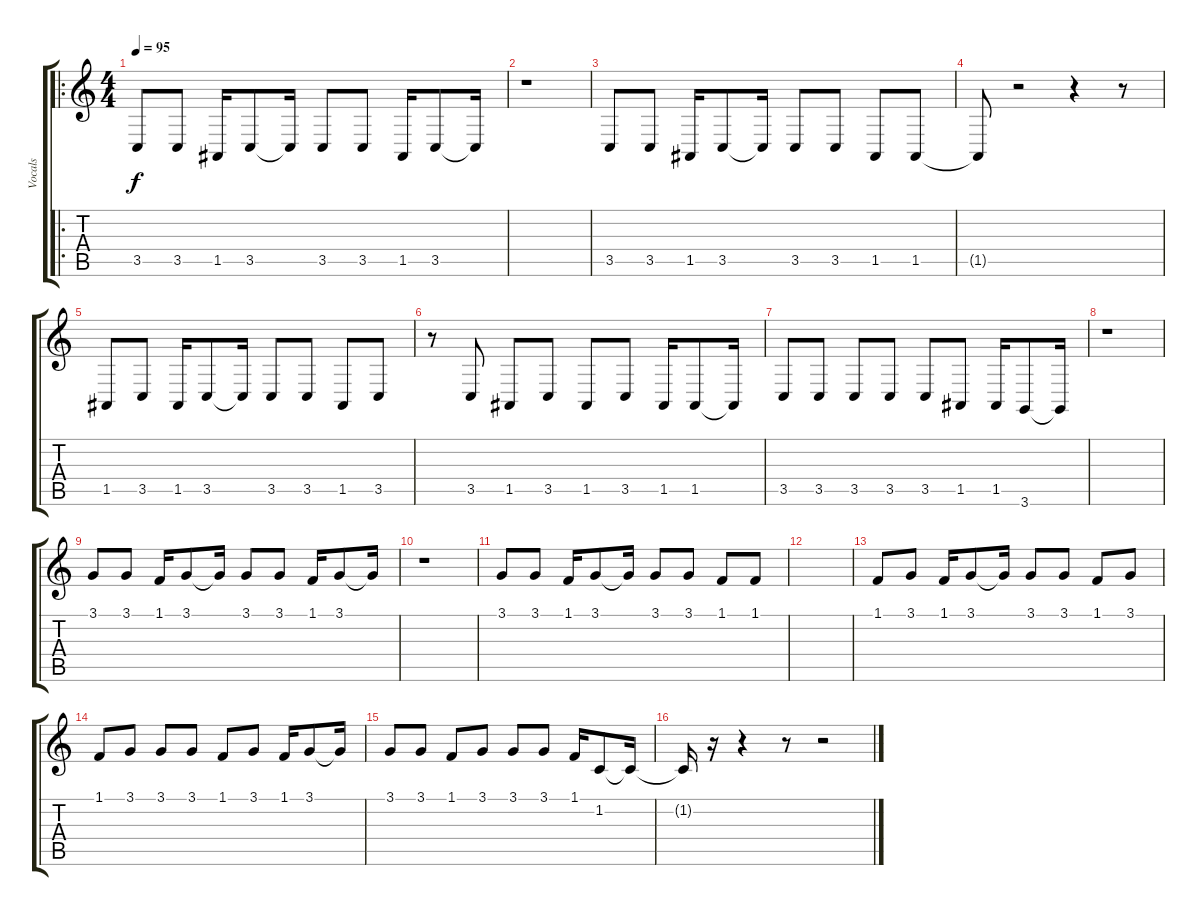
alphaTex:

\track ("Vocals" "Vocals") {instrument lead2sawtooth}
\staff {score tabs}
\tuning (E4 B3 G3 D3 A2 E2) {hide}
\ro
\ts (4 4)
\tempo 95
\clef g2
\ks c
3.5.8{dy f volume 16 instrument lead2sawtooth} 3.5.8 1.5.16 3.5.8 3.5{t}.16 3.5.8 3.5.8 1.5.16 3.5.8 3.5{t}.16 |
r.1 |
3.5.8 3.5.8 1.5.16 3.5.8 3.5{t}.16 3.5.8 3.5.8 1.5.8 1.5.8 |
1.5{t}.8 r.2 r.4 r.8 |
1.5.8 3.5.8 1.5.16 3.5.8 3.5{t}.16 3.5.8 3.5.8 1.5.8 3.5.8 |
r.8 3.5.8 1.5.8 3.5.8 1.5.8 3.5.8 1.5.16 1.5.8 1.5{t}.16 |
3.5.8 3.5.8 3.5.8 3.5.8 3.5.8 1.5.8 1.5.16 3.6.8 3.6{t}.16 |
r.1 |
3.1.8 3.1.8 1.1.16 3.1.8 3.1{t}.16 3.1.8 3.1.8 1.1.16 3.1.8 3.1{t}.16 |
r.1 |
3.1.8 3.1.8 1.1.16 3.1.8 3.1{t}.16 3.1.8 3.1.8 1.1.8 1.1.8 |
|
1.1.8 3.1.8 1.1.16 3.1.8 3.1{t}.16 3.1.8 3.1.8 1.1.8 3.1.8 |
1.1.8 3.1.8 3.1.8 3.1.8 1.1.8 3.1.8 1.1.16 3.1.8 3.1{t}.16 |
3.1.8 3.1.8 1.1.8 3.1.8 3.1.8 3.1.8 1.1.16 1.2.8 1.2{t}.16 |
1.2{t}.16 r.16 r.4 r.8 r.2
